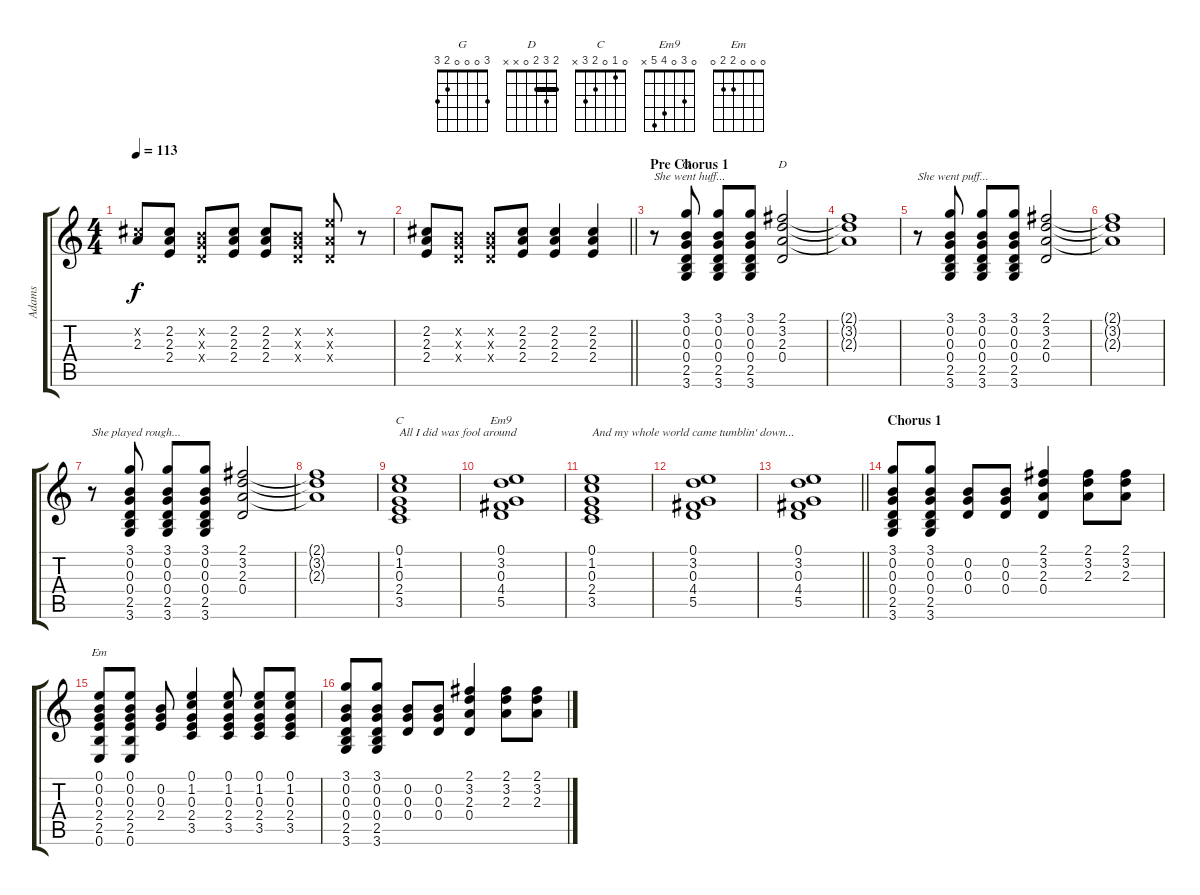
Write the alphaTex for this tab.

\track ("Adams" "Adams") {instrument overdrivenguitar}
\staff {score tabs}
\tuning (E4 B3 G3 D3 A2 E2) {hide}
\chord ("G" 3 0 0 0 2 3)
\chord ("D" 2 3 2 0 x x) {barre 2}
\chord ("C" 0 1 0 2 3 x)
\chord ("Em9" 0 3 0 4 5 x)
\chord ("Em" 0 0 0 2 2 0)
\ts (4 4)
\tempo 113
\clef g2
\ks c
(2.2{x} 2.3).8{dy f} (2.2 2.3 2.4).8 (0.2{x} 0.3{x} 0.4{x}).8 (2.2 2.3 2.4).8 (2.2 2.3 2.4).8 (0.2{x} 0.3{x} 0.4{x}).8 (5.2{x} 2.3{x} 0.4{x}).8 r.8 |
\barLineRight lightlight
(2.2 2.3 2.4).8 (0.2{x} 0.3{x} 0.4{x}).8 (0.2{x} 0.3{x} 0.4{x}).8 (2.2 2.3 2.4).8 (2.2 2.3 2.4).4 (2.2 2.3 2.4).4 |
\section ("" "Pre Chorus 1")
r.8{txt "She went huff..."} (3.1 0.2 0.3 0.4 2.5 3.6).8{ch "G"} (3.1 0.2 0.3 0.4 2.5 3.6).8 (3.1 0.2 0.3 0.4 2.5 3.6).8 (2.1 3.2 2.3 0.4).2{ch "D"} |
(2.1{t} 3.2{t} 2.3{t}).1 |
r.8{txt "She went puff..."} (3.1 0.2 0.3 0.4 2.5 3.6).8 (3.1 0.2 0.3 0.4 2.5 3.6).8 (3.1 0.2 0.3 0.4 2.5 3.6).8 (2.1 3.2 2.3 0.4).2 |
(2.1{t} 3.2{t} 2.3{t}).1 |
r.8{txt "She played rough..."} (3.1 0.2 0.3 0.4 2.5 3.6).8 (3.1 0.2 0.3 0.4 2.5 3.6).8 (3.1 0.2 0.3 0.4 2.5 3.6).8 (2.1 3.2 2.3 0.4).2 |
(2.1{t} 3.2{t} 2.3{t}).1 |
(0.1 1.2 0.3 2.4 3.5).1{ch "C" txt "All I did was fool around"} |
(0.1 3.2 0.3 4.4 5.5).1{ch "Em9"} |
(0.1 1.2 0.3 2.4 3.5).1{txt "And my whole world came tumblin' down..."} |
(0.1 3.2 0.3 4.4 5.5).1 |
\barLineRight lightlight
(0.1 3.2 0.3 4.4 5.5).1 |
\section ("" "Chorus 1")
(3.1 0.2 0.3 0.4 2.5 3.6).8 (3.1 0.2 0.3 0.4 2.5 3.6).8 (0.2 0.3 0.4).8 (0.2 0.3 0.4).8 (2.1 3.2 2.3 0.4).4 (2.1 3.2 2.3).8 (2.1 3.2 2.3).8 |
(0.1 0.2 0.3 2.4 2.5 0.6).8{ch "Em"} (0.1 0.2 0.3 2.4 2.5 0.6).8 (0.2 0.3 2.4).8 (0.1 1.2 0.3 2.4 3.5).4 (0.1 1.2 0.3 2.4 3.5).8 (0.1 1.2 0.3 2.4 3.5).8 (0.1 1.2 0.3 2.4 3.5).8 |
(3.1 0.2 0.3 0.4 2.5 3.6).8 (3.1 0.2 0.3 0.4 2.5 3.6).8 (0.2 0.3 0.4).8 (0.2 0.3 0.4).8 (2.1 3.2 2.3 0.4).4 (2.1 3.2 2.3).8 (2.1 3.2 2.3).8
